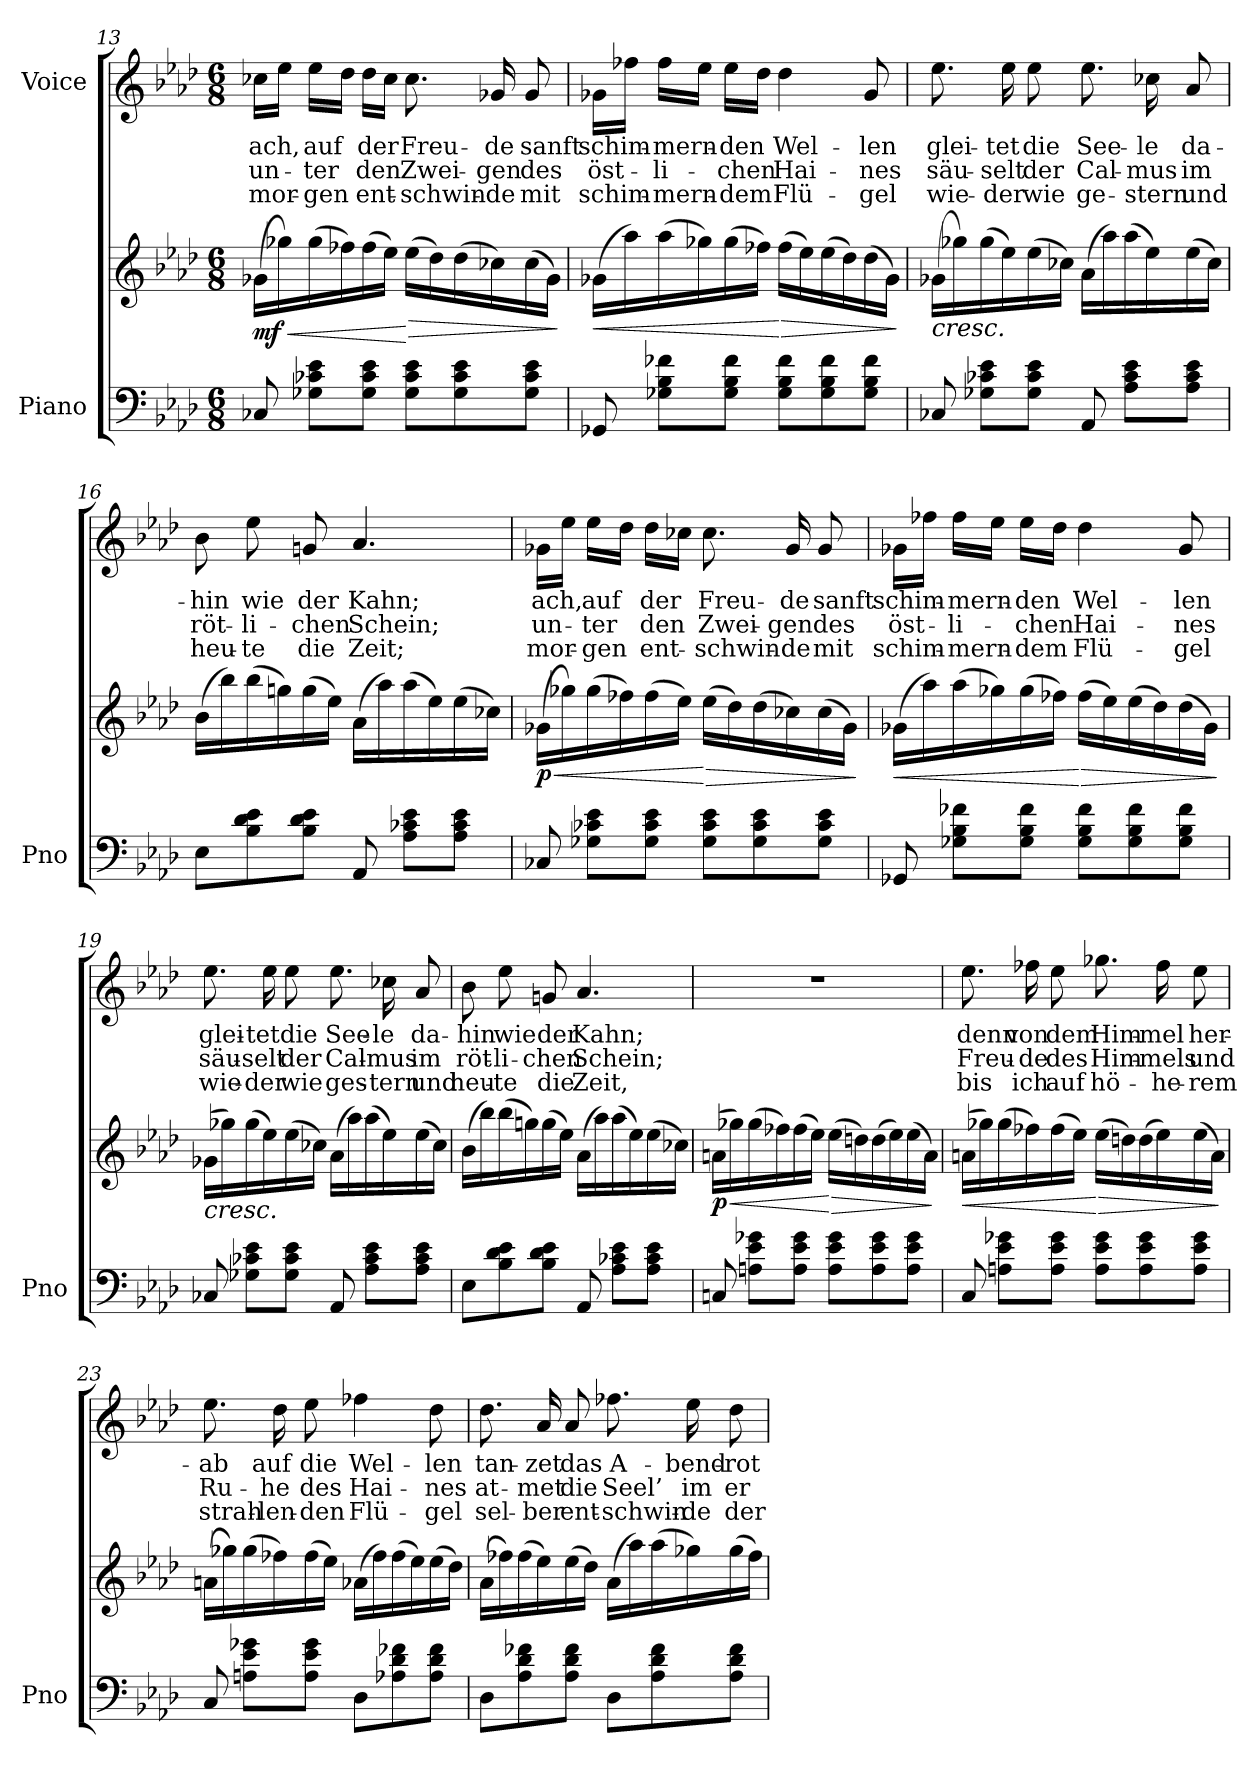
**kern	**kern	**dynam	**kern	**text	**text	**text
*part2	*part2	*part2	*part1	*part1	*part1	*part1
*staff3	*staff2	*staff2/3	*staff1	*staff1	*staff1	*staff1
*I"Piano	*	*	*I"Voice	*	*	*
*I'Pno	*	*	*	*	*	*
*clefF4	*clefG2	*	*clefG2	*	*	*
*k[b-e-a-d-]	*k[b-e-a-d-]	*	*k[b-e-a-d-]	*	*	*
*M6/8	*M6/8	*	*M6/8	*	*	*
=13	=13	=13	=13	=13	=13	=13
!	!	!LO:HP:b	!	!LO:LY:b	!LO:LY:b	!LO:LY:b
!	!	!LO:DY:n=1:b	!	!	!	!
8C-X/	(16g-X\LL	< mf	16cc-X\LL	ach,	un-	mor-
.	16gg-X\)	.	16ee-\JJ	.	.	.
!	!	!	!	!LO:LY:b	!LO:LY:b	!LO:LY:b
8G-X\ 8c-X\ 8e-\L	(16gg-\	.	16ee-\LL	auf	-ter	-gen
.	16ff-X\)	.	16dd-\JJ	.	.	.
!	!	!	!	!LO:LY:b	!LO:LY:b	!LO:LY:b
8G-\ 8c-\ 8e-\J	(16ff-\	.	16dd-\LL	der	den	ent-
.	16ee-\JJ)	.	16cc-\JJ	.	.	.
!	!	!LO:HP:n=1:b	!	!LO:LY:b	!LO:LY:b	!LO:LY:b
8G-\ 8c-\ 8e-\L	(16ee-\LL	[ >	8.cc-\	Freu-	Zwei-	-schwin-
.	16dd-\)	.	.	.	.	.
8G-\ 8c-\ 8e-\	(16dd-\	.	.	.	.	.
!	!	!	!	!LO:LY:b	!LO:LY:b	!LO:LY:b
.	16cc-X\)	.	16g-X/	-de	-gen	-de
!	!	!	!	!LO:LY:b	!LO:LY:b	!LO:LY:b
8G-\ 8c-\ 8e-\J	(16cc-\	.	8g-/	sanft	des	mit
.	16g-\JJ)	.	.	.	.	.
.	.	]	.	.	.	.
=14	=14	=14	=14	=14	=14	=14
!	!	!LO:HP:b	!	!LO:LY:b	!LO:LY:b	!LO:LY:b
8GG-X/	(16g-X\LL	<	16g-X\LL	schim-	öst-	schim-
.	16aa-\)	.	16ff-X\JJ	.	.	.
!	!	!	!	!LO:LY:b	!LO:LY:b	!LO:LY:b
8G-X\ 8B-\ 8f-X\L	(16aa-\	.	16ff-\LL	-mern-	-li-	-mern-
.	16gg-X\)	.	16ee-\JJ	.	.	.
!	!	!	!	!LO:LY:b	!LO:LY:b	!LO:LY:b
8G-\ 8B-\ 8f-\J	(16gg-\	.	16ee-\LL	-den	-chen	-dem
.	16ff-X\JJ)	.	16dd-\JJ	.	.	.
!	!	!LO:HP:n=1:b	!	!LO:LY:b	!LO:LY:b	!LO:LY:b
8G-\ 8B-\ 8f-\L	(16ff-\LL	[ >	4dd-\	Wel-	Hai-	Flü-
.	16ee-\)	.	.	.	.	.
8G-\ 8B-\ 8f-\	(16ee-\	.	.	.	.	.
.	16dd-\)	.	.	.	.	.
!	!	!	!	!LO:LY:b	!LO:LY:b	!LO:LY:b
8G-\ 8B-\ 8f-\J	(16dd-\	.	8g-/	-len	-nes	-gel
.	16g-\JJ)	.	.	.	.	.
.	.	]	.	.	.	.
=15	=15	=15	=15	=15	=15	=15
!	!LO:TX:b:i:t=cresc.	!	!	!	!	!
!	!	!	!	!LO:LY:b	!LO:LY:b	!LO:LY:b
8C-X/	(16g-X\LL	.	8.ee-\	glei-	säu-	wie-
.	16gg-X\)	.	.	.	.	.
8G-X\ 8c-X\ 8e-\L	(16gg-\	.	.	.	.	.
!	!	!	!	!LO:LY:b	!LO:LY:b	!LO:LY:b
.	16ee-\)	.	16ee-\	-tet	-selt	-der
!	!	!	!	!LO:LY:b	!LO:LY:b	!LO:LY:b
8G-\ 8c-\ 8e-\J	(16ee-\	.	8ee-\	die	der	wie
.	16cc-X\JJ)	.	.	.	.	.
!	!	!	!	!LO:LY:b	!LO:LY:b	!LO:LY:b
8AA-/	(16a-\LL	.	8.ee-\	See-	Cal-	ge-
.	16aa-\)	.	.	.	.	.
8A-\ 8c-\ 8e-\L	(16aa-\	.	.	.	.	.
!	!	!	!	!LO:LY:b	!LO:LY:b	!LO:LY:b
.	16ee-\)	.	16cc-X\	-le	-mus	-stern
!	!	!	!	!LO:LY:b	!LO:LY:b	!LO:LY:b
8A-\ 8c-\ 8e-\J	(16ee-\	.	8a-/	da-	im	und
.	16cc-\JJ)	.	.	.	.	.
!!LO:LB:g=z
=16	=16	=16	=16	=16	=16	=16
!	!	!	!	!LO:LY:b	!LO:LY:b	!LO:LY:b
8E-\L	(16b-\LL	.	8b-\	-hin	röt-	heu-
.	16bb-\)	.	.	.	.	.
!	!	!	!	!LO:LY:b	!LO:LY:b	!LO:LY:b
8B-\ 8d-\ 8e-\	(16bb-\	.	8ee-\	wie	-li-	-te
.	16ggn\)	.	.	.	.	.
!	!	!	!	!LO:LY:b	!LO:LY:b	!LO:LY:b
8B-\ 8d-\ 8e-\J	(16gg\	.	8gn/	der	-chen	die
.	16ee-\JJ)	.	.	.	.	.
!	!	!	!	!LO:LY:b	!LO:LY:b	!LO:LY:b
8AA-/	(16a-\LL	.	4.a-/	Kahn;	Schein;	Zeit;
.	16aa-\)	.	.	.	.	.
8A-\ 8c-X\ 8e-\L	(16aa-\	.	.	.	.	.
.	16ee-\)	.	.	.	.	.
8A-\ 8c-\ 8e-\J	(16ee-\	.	.	.	.	.
.	16cc-X\JJ)	.	.	.	.	.
=17	=17	=17	=17	=17	=17	=17
!	!	!LO:HP:b	!	!LO:LY:b	!LO:LY:b	!LO:LY:b
!	!	!LO:DY:n=1:b	!	!	!	!
8C-X/	(16g-X\LL	< p	16g-X\LL	ach,	un-	mor-
.	16gg-X\)	.	16ee-\JJ	.	.	.
!	!	!	!	!LO:LY:b	!LO:LY:b	!LO:LY:b
8G-X\ 8c-X\ 8e-\L	(16gg-\	.	16ee-\LL	auf	-ter	-gen
.	16ff-X\)	.	16dd-\JJ	.	.	.
!	!	!	!	!LO:LY:b	!LO:LY:b	!LO:LY:b
8G-\ 8c-\ 8e-\J	(16ff-\	.	16dd-\LL	der	den	ent-
.	16ee-\JJ)	.	16cc-X\JJ	.	.	.
!	!	!LO:HP:n=1:b	!	!LO:LY:b	!LO:LY:b	!LO:LY:b
8G-\ 8c-\ 8e-\L	(16ee-\LL	[ >	8.cc-\	Freu-	Zwei-	-schwin-
.	16dd-\)	.	.	.	.	.
8G-\ 8c-\ 8e-\	(16dd-\	.	.	.	.	.
!	!	!	!	!LO:LY:b	!LO:LY:b	!LO:LY:b
.	16cc-X\)	.	16g-/	-de	-gen	-de
!	!	!	!	!LO:LY:b	!LO:LY:b	!LO:LY:b
8G-\ 8c-\ 8e-\J	(16cc-\	.	8g-/	sanft	des	mit
.	16g-\JJ)	.	.	.	.	.
.	.	]	.	.	.	.
=18	=18	=18	=18	=18	=18	=18
!	!	!LO:HP:b	!	!LO:LY:b	!LO:LY:b	!LO:LY:b
8GG-X/	(16g-X\LL	<	16g-X\LL	schim-	öst-	schim-
.	16aa-\)	.	16ff-X\JJ	.	.	.
!	!	!	!	!LO:LY:b	!LO:LY:b	!LO:LY:b
8G-X\ 8B-\ 8f-X\L	(16aa-\	.	16ff-\LL	-mern-	-li-	-mern-
.	16gg-X\)	.	16ee-\JJ	.	.	.
!	!	!	!	!LO:LY:b	!LO:LY:b	!LO:LY:b
8G-\ 8B-\ 8f-\J	(16gg-\	.	16ee-\LL	-den	-chen	-dem
.	16ff-X\JJ)	.	16dd-\JJ	.	.	.
!	!	!LO:HP:n=1:b	!	!LO:LY:b	!LO:LY:b	!LO:LY:b
8G-\ 8B-\ 8f-\L	(16ff-\LL	[ >	4dd-\	Wel-	Hai-	Flü-
.	16ee-\)	.	.	.	.	.
8G-\ 8B-\ 8f-\	(16ee-\	.	.	.	.	.
.	16dd-\)	.	.	.	.	.
!	!	!	!	!LO:LY:b	!LO:LY:b	!LO:LY:b
8G-\ 8B-\ 8f-\J	(16dd-\	.	8g-/	-len	-nes	-gel
.	16g-\JJ)	.	.	.	.	.
.	.	]	.	.	.	.
=19	=19	=19	=19	=19	=19	=19
!	!LO:TX:b:i:t=cresc.	!	!	!	!	!
!	!	!	!	!LO:LY:b	!LO:LY:b	!LO:LY:b
8C-X/	(16g-X\LL	.	8.ee-\	glei-	säu-	wie-
.	16gg-X\)	.	.	.	.	.
8G-X\ 8c-X\ 8e-\L	(16gg-\	.	.	.	.	.
!	!	!	!	!LO:LY:b	!LO:LY:b	!LO:LY:b
.	16ee-\)	.	16ee-\	-tet	-selt	-der
!	!	!	!	!LO:LY:b	!LO:LY:b	!LO:LY:b
8G-\ 8c-\ 8e-\J	(16ee-\	.	8ee-\	die	der	wie
.	16cc-X\JJ)	.	.	.	.	.
!	!	!	!	!LO:LY:b	!LO:LY:b	!LO:LY:b
8AA-/	(16a-\LL	.	8.ee-\	See-	Cal-	ges-
.	16aa-\)	.	.	.	.	.
8A-\ 8c-\ 8e-\L	(16aa-\	.	.	.	.	.
!	!	!	!	!LO:LY:b	!LO:LY:b	!LO:LY:b
.	16ee-\)	.	16cc-X\	-le	-mus	-tern
!	!	!	!	!LO:LY:b	!LO:LY:b	!LO:LY:b
8A-\ 8c-\ 8e-\J	(16ee-\	.	8a-/	da-	im	und
.	16cc-\JJ)	.	.	.	.	.
!!LO:PB:g=z
=20	=20	=20	=20	=20	=20	=20
!	!	!	!	!LO:LY:b	!LO:LY:b	!LO:LY:b
8E-\L	(16b-\LL	.	8b-\	-hin	röt-	heu-
.	16bb-\)	.	.	.	.	.
!	!	!	!	!LO:LY:b	!LO:LY:b	!LO:LY:b
8B-\ 8d-\ 8e-\	(16bb-\	.	8ee-\	wie	-li-	-te
.	16ggn\)	.	.	.	.	.
!	!	!	!	!LO:LY:b	!LO:LY:b	!LO:LY:b
8B-\ 8d-\ 8e-\J	(16gg\	.	8gn/	der	-chen	die
.	16ee-\JJ)	.	.	.	.	.
!	!	!	!	!LO:LY:b	!LO:LY:b	!LO:LY:b
8AA-/	(16a-\LL	.	4.a-/	Kahn;	Schein;	Zeit,
.	16aa-\)	.	.	.	.	.
8A-\ 8c-X\ 8e-\L	(16aa-\	.	.	.	.	.
.	16ee-\)	.	.	.	.	.
8A-\ 8c-\ 8e-\J	(16ee-\	.	.	.	.	.
.	16cc-X\JJ)	.	.	.	.	.
=21	=21	=21	=21	=21	=21	=21
!	!	!LO:HP:b	!	!	!	!
!	!	!LO:DY:n=1:b	!	!	!	!
8Cn/	(16an\LL	< p	2.r	.	.	.
.	16gg-X\)	.	.	.	.	.
8An\ 8e-\ 8g-X\L	(16gg-\	.	.	.	.	.
.	16ff-X\)	.	.	.	.	.
8A\ 8e-\ 8g-\J	(16ff-\	.	.	.	.	.
.	16ee-\JJ)	.	.	.	.	.
!	!	!LO:HP:n=1:b	!	!	!	!
8A\ 8e-\ 8g-\L	(16ee-\LL	[ >	.	.	.	.
.	16ddn\)	.	.	.	.	.
8A\ 8e-\ 8g-\	(16dd\	.	.	.	.	.
.	16ee-\)	.	.	.	.	.
8A\ 8e-\ 8g-\J	(16ee-\	.	.	.	.	.
.	16a\JJ)	.	.	.	.	.
.	.	]	.	.	.	.
=22	=22	=22	=22	=22	=22	=22
!	!	!LO:HP:b	!	!LO:LY:b	!LO:LY:b	!LO:LY:b
8C/	(16an\LL	<	8.ee-\	denn	Freu-	bis
.	16gg-X\)	.	.	.	.	.
8An\ 8e-\ 8g-X\L	(16gg-\	.	.	.	.	.
!	!	!	!	!LO:LY:b	!LO:LY:b	!LO:LY:b
.	16ff-X\)	.	16ff-X\	von	-de	ich
!	!	!	!	!LO:LY:b	!LO:LY:b	!LO:LY:b
8A\ 8e-\ 8g-\J	(16ff-\	.	8ee-\	dem	des	auf
.	16ee-\JJ)	.	.	.	.	.
!	!	!LO:HP:n=1:b	!	!LO:LY:b	!LO:LY:b	!LO:LY:b
8A\ 8e-\ 8g-\L	(16ee-\LL	[ >	8.gg-X\	Him-	Him-	hö-
.	16ddn\)	.	.	.	.	.
8A\ 8e-\ 8g-\	(16dd\	.	.	.	.	.
!	!	!	!	!LO:LY:b	!LO:LY:b	!LO:LY:b
.	16ee-\)	.	16ff-\	-mel	-mels	-he-
!	!	!	!	!LO:LY:b	!LO:LY:b	!LO:LY:b
8A\ 8e-\ 8g-\J	(16ee-\	.	8ee-\	her-	und	-rem
.	16a\JJ)	.	.	.	.	.
.	.	]	.	.	.	.
=23	=23	=23	=23	=23	=23	=23
!	!	!	!	!LO:LY:b	!LO:LY:b	!LO:LY:b
8C/	(16an\LL	.	8.ee-\	-ab	Ru-	strah-
.	16gg-X\)	.	.	.	.	.
8An\ 8e-\ 8g-X\L	(16gg-\	.	.	.	.	.
!	!	!	!	!LO:LY:b	!LO:LY:b	!LO:LY:b
.	16ff-X\)	.	16dd-\	auf	-he	-len-
!	!	!	!	!LO:LY:b	!LO:LY:b	!LO:LY:b
8A\ 8e-\ 8g-\J	(16ff-\	.	8ee-\	die	des	-den
.	16ee-\JJ)	.	.	.	.	.
!	!	!	!	!LO:LY:b	!LO:LY:b	!LO:LY:b
8D-\L	(16a-X\LL	.	4ff-X\	Wel-	Hai-	Flü-
.	16ff-\)	.	.	.	.	.
8A-X\ 8d-\ 8f-X\	(16ff-\	.	.	.	.	.
.	16ee-\)	.	.	.	.	.
!	!	!	!	!LO:LY:b	!LO:LY:b	!LO:LY:b
8A-\ 8d-\ 8f-\J	(16ee-\	.	8dd-\	-len	-nes	-gel
.	16dd-\JJ)	.	.	.	.	.
!!LO:LB:g=z
=24	=24	=24	=24	=24	=24	=24
!	!	!	!	!LO:LY:b	!LO:LY:b	!LO:LY:b
8D-\L	(16a-\LL	.	8.dd-\	tan-	at-	sel-
.	16ff-X\)	.	.	.	.	.
8A-\ 8d-\ 8f-X\	(16ff-\	.	.	.	.	.
!	!	!	!	!LO:LY:b	!LO:LY:b	!LO:LY:b
.	16ee-\)	.	16a-/	-zet	-met	-ber
!	!	!	!	!LO:LY:b	!LO:LY:b	!LO:LY:b
8A-\ 8d-\ 8f-\J	(16ee-\	.	8a-/	das	die	ent-
.	16dd-\JJ)	.	.	.	.	.
!	!	!	!	!LO:LY:b	!LO:LY:b	!LO:LY:b
8D-\L	(16a-\LL	.	8.ff-X\	A-	Seel’	-schwin-
.	16aa-\)	.	.	.	.	.
8A-\ 8d-\ 8f-\	(16aa-\	.	.	.	.	.
!	!	!	!	!LO:LY:b	!LO:LY:b	!LO:LY:b
.	16gg-X\)	.	16ee-\	-bend-	im	-de
!	!	!	!	!LO:LY:b	!LO:LY:b	!LO:LY:b
8A-\ 8d-\ 8f-\J	(16gg-\	.	8dd-\	-rot	er-	der
.	16ff-\JJ)	.	.	.	.	.
=	=	=	=	=	=	=
*-	*-	*-	*-	*-	*-	*-
